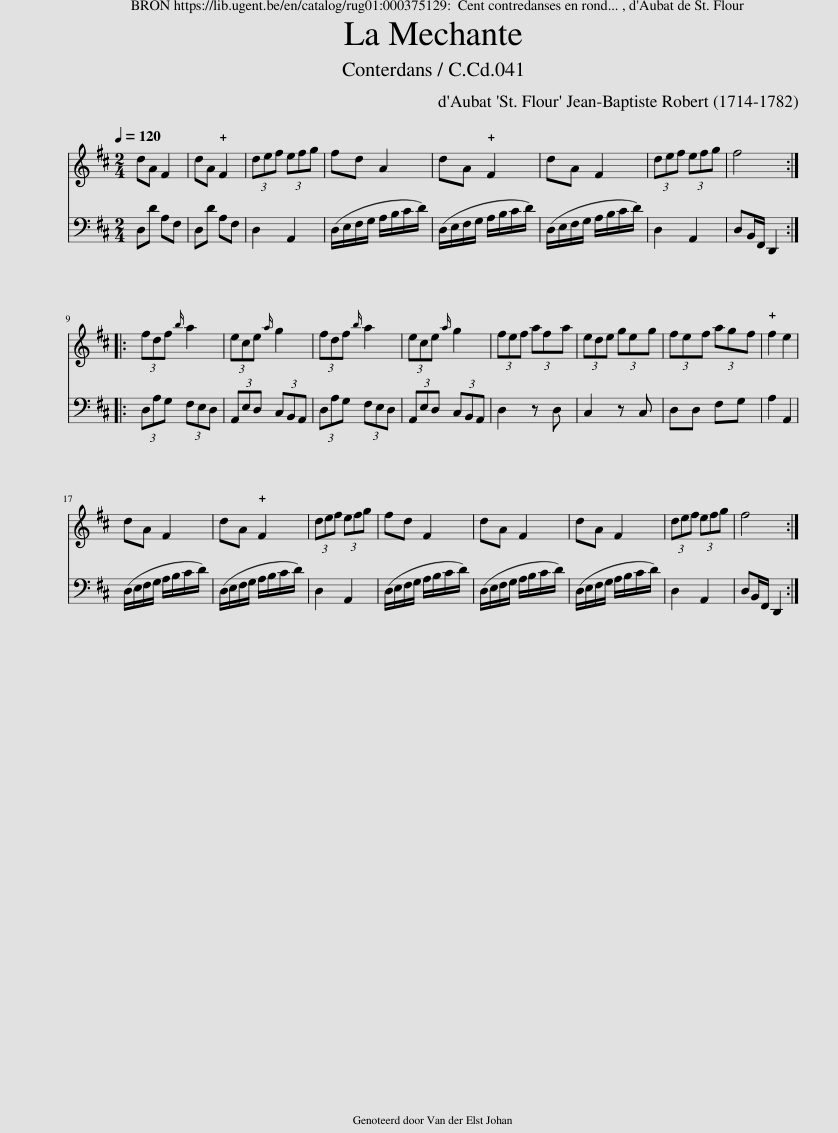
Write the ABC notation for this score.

X:1
%%score 1 2
L:1/8
Q:1/4=120
M:2/4
I:linebreak $
K:D
V:1 treble
V:2 bass
V:1
 dA F2 | dA !plus!F2 | (3def (3efg | fd A2 | dA !plus!F2 | %5
 dA F2 | (3def (3efg | f4 ::$ (3fdf{b} a2 | (3ece{a} g2 | %10
 (3fdf{b} a2 | (3ece{a} g2 | (3fef (3afa | (3ede (3geg | (3fef (3agf | %15
 !plus!f2 e2 |$ dA F2 | dA !plus!F2 | (3def (3efg | fd F2 | %20
 dA F2 | dA F2 | (3def (3efg | f4 :| %24
V:2
 D,D A,F, | D,D A,F, | D,2 A,,2 | (D,/E,/F,/G,/ A,/B,/C/D/) | (D,/E,/F,/G,/ A,/B,/C/D/) | %5
 (D,/E,/F,/G,/ A,/B,/C/D/) | D,2 A,,2 | D,B,,/F,,/ D,,2 ::$ (3D,A,G, (3F,E,D, | (3A,,E,D, (3C,B,,A,, | %10
 (3D,A,G, (3F,E,D, | (3A,,E,D, (3C,B,,A,, | D,2 z D, | C,2 z C, | D,D, F,G, | %15
 A,2 A,,2 |$ (D,/E,/F,/G,/ A,/B,/C/D/) | (D,/E,/F,/G,/ A,/B,/C/D/) | D,2 A,,2 | (D,/E,/F,/G,/ A,/B,/C/D/) | %20
 (D,/E,/F,/G,/ A,/B,/C/D/) | (D,/E,/F,/G,/ A,/B,/C/D/) | D,2 A,,2 | D,B,,/F,,/ D,,2 :| %24
